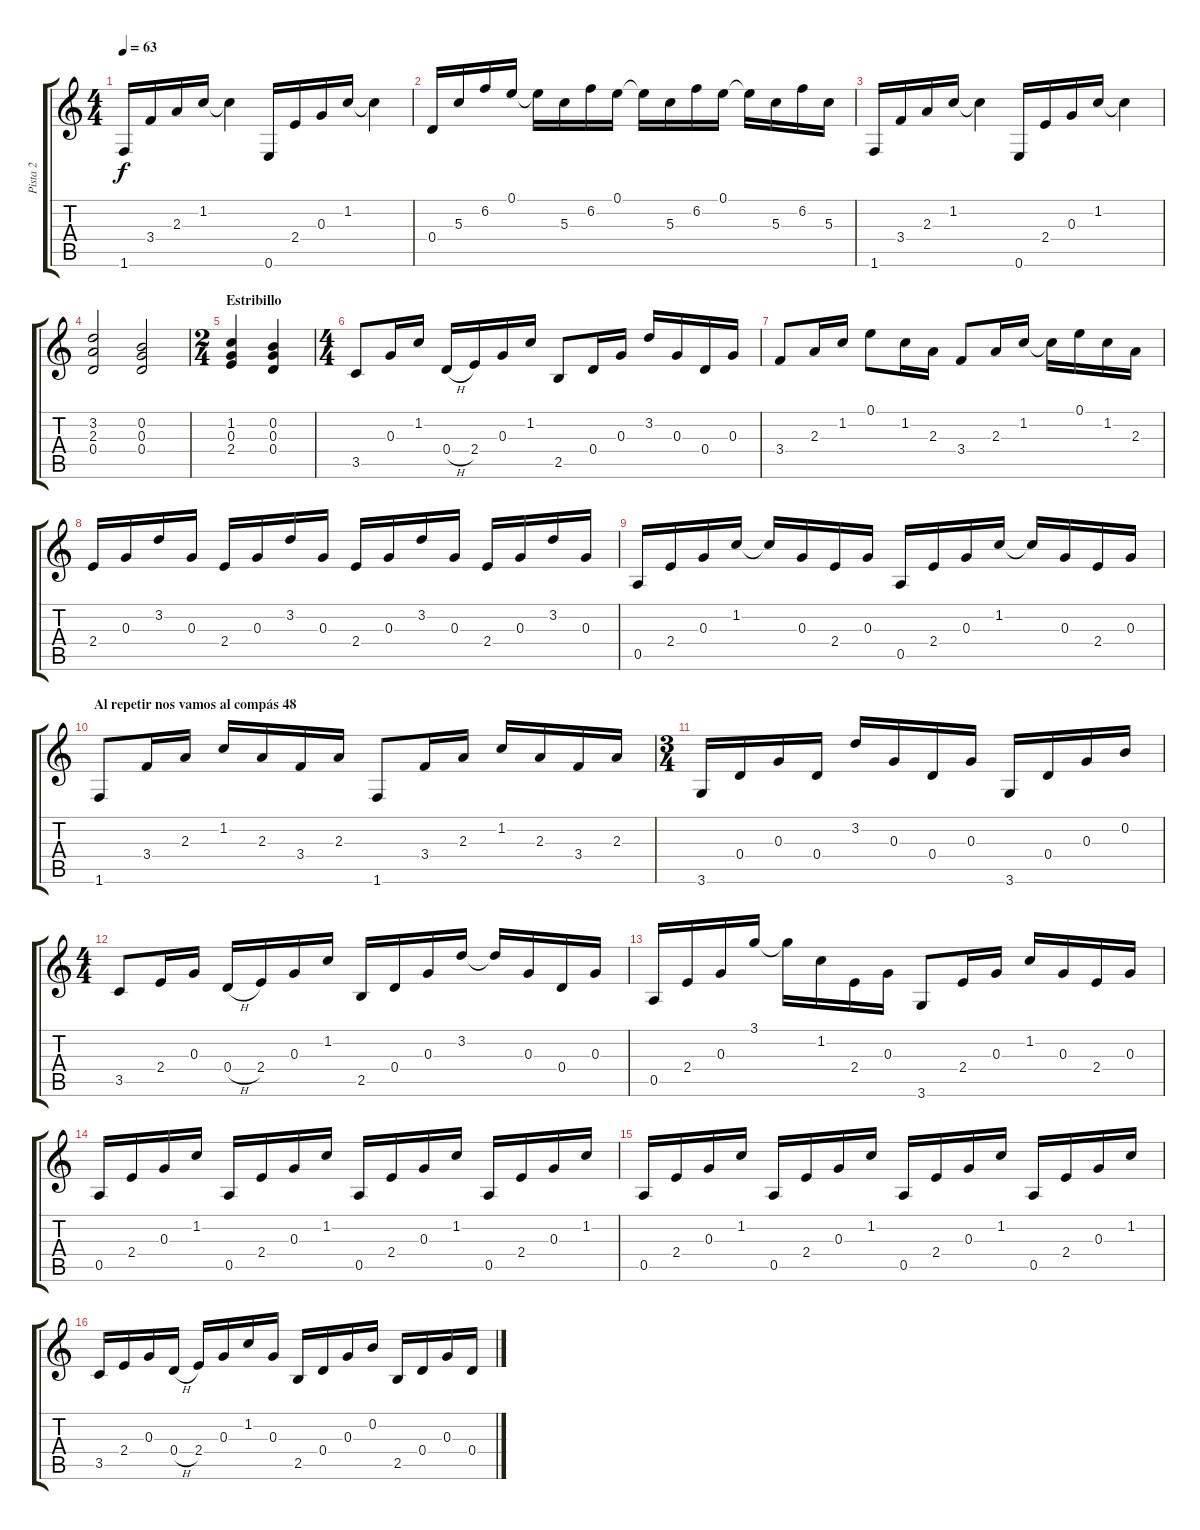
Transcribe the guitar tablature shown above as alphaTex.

\track ("Pista 2" "Pista 2") {instrument acousticguitarsteel}
\staff {score tabs}
\tuning (E4 B3 G3 D3 A2 E2) {hide}
\ts (4 4)
\tempo 63
\clef g2
\ks c
1.6.16{dy f} 3.4.16 2.3.16 1.2.16 1.2{t}.4 0.6.16 2.4.16 0.3.16 1.2.16 1.2{t}.4 |
0.4.16 5.3.16 6.2.16 0.1.16 0.1{t}.16 5.3.16 6.2.16 0.1.16 0.1{t}.16 5.3.16 6.2.16 0.1.16 0.1{t}.16 5.3.16 6.2.16 5.3.16 |
1.6.16 3.4.16 2.3.16 1.2.16 1.2{t}.4 0.6.16 2.4.16 0.3.16 1.2.16 1.2{t}.4 |
(3.2 2.3 0.4).2 (0.2 0.3 0.4).2 |
\ts (2 4)
\section ("" "Estribillo")
(1.2 0.3 2.4).4 (0.2 0.3 0.4).4 |
\ts (4 4)
3.5.8 0.3.16 1.2.16 0.4{h}.16 2.4.16 0.3.16 1.2.16 2.5.8 0.4.16 0.3.16 3.2.16 0.3.16 0.4.16 0.3.16 |
3.4.8 2.3.16 1.2.16 0.1.8 1.2.16 2.3.16 3.4.8 2.3.16 1.2.16 1.2{t}.16 0.1.16 1.2.16 2.3.16 |
2.4.16 0.3.16 3.2.16 0.3.16 2.4.16 0.3.16 3.2.16 0.3.16 2.4.16 0.3.16 3.2.16 0.3.16 2.4.16 0.3.16 3.2.16 0.3.16 |
0.5.16 2.4.16 0.3.16 1.2.16 1.2{t}.16 0.3.16 2.4.16 0.3.16 0.5.16 2.4.16 0.3.16 1.2.16 1.2{t}.16 0.3.16 2.4.16 0.3.16 |
\section ("" "Al repetir nos vamos al compás 48")
1.6.8 3.4.16 2.3.16 1.2.16 2.3.16 3.4.16 2.3.16 1.6.8 3.4.16 2.3.16 1.2.16 2.3.16 3.4.16 2.3.16 |
\ts (3 4)
3.6.16 0.4.16 0.3.16 0.4.16 3.2.16 0.3.16 0.4.16 0.3.16 3.6.16 0.4.16 0.3.16 0.2.16 |
\ts (4 4)
3.5.8 2.4.16 0.3.16 0.4{h}.16 2.4.16 0.3.16 1.2.16 2.5.16 0.4.16 0.3.16 3.2.16 3.2{t}.16 0.3.16 0.4.16 0.3.16 |
0.5.16 2.4.16 0.3.16 3.1.16 3.1{t}.16 1.2.16 2.4.16 0.3.16 3.6.8 2.4.16 0.3.16 1.2.16 0.3.16 2.4.16 0.3.16 |
0.5.16 2.4.16 0.3.16 1.2.16 0.5.16 2.4.16 0.3.16 1.2.16 0.5.16 2.4.16 0.3.16 1.2.16 0.5.16 2.4.16 0.3.16 1.2.16 |
0.5.16 2.4.16 0.3.16 1.2.16 0.5.16 2.4.16 0.3.16 1.2.16 0.5.16 2.4.16 0.3.16 1.2.16 0.5.16 2.4.16 0.3.16 1.2.16 |
3.5.16 2.4.16 0.3.16 0.4{h}.16 2.4.16 0.3.16 1.2.16 0.3.16 2.5.16 0.4.16 0.3.16 0.2.16 2.5.16 0.4.16 0.3.16 0.4.16
